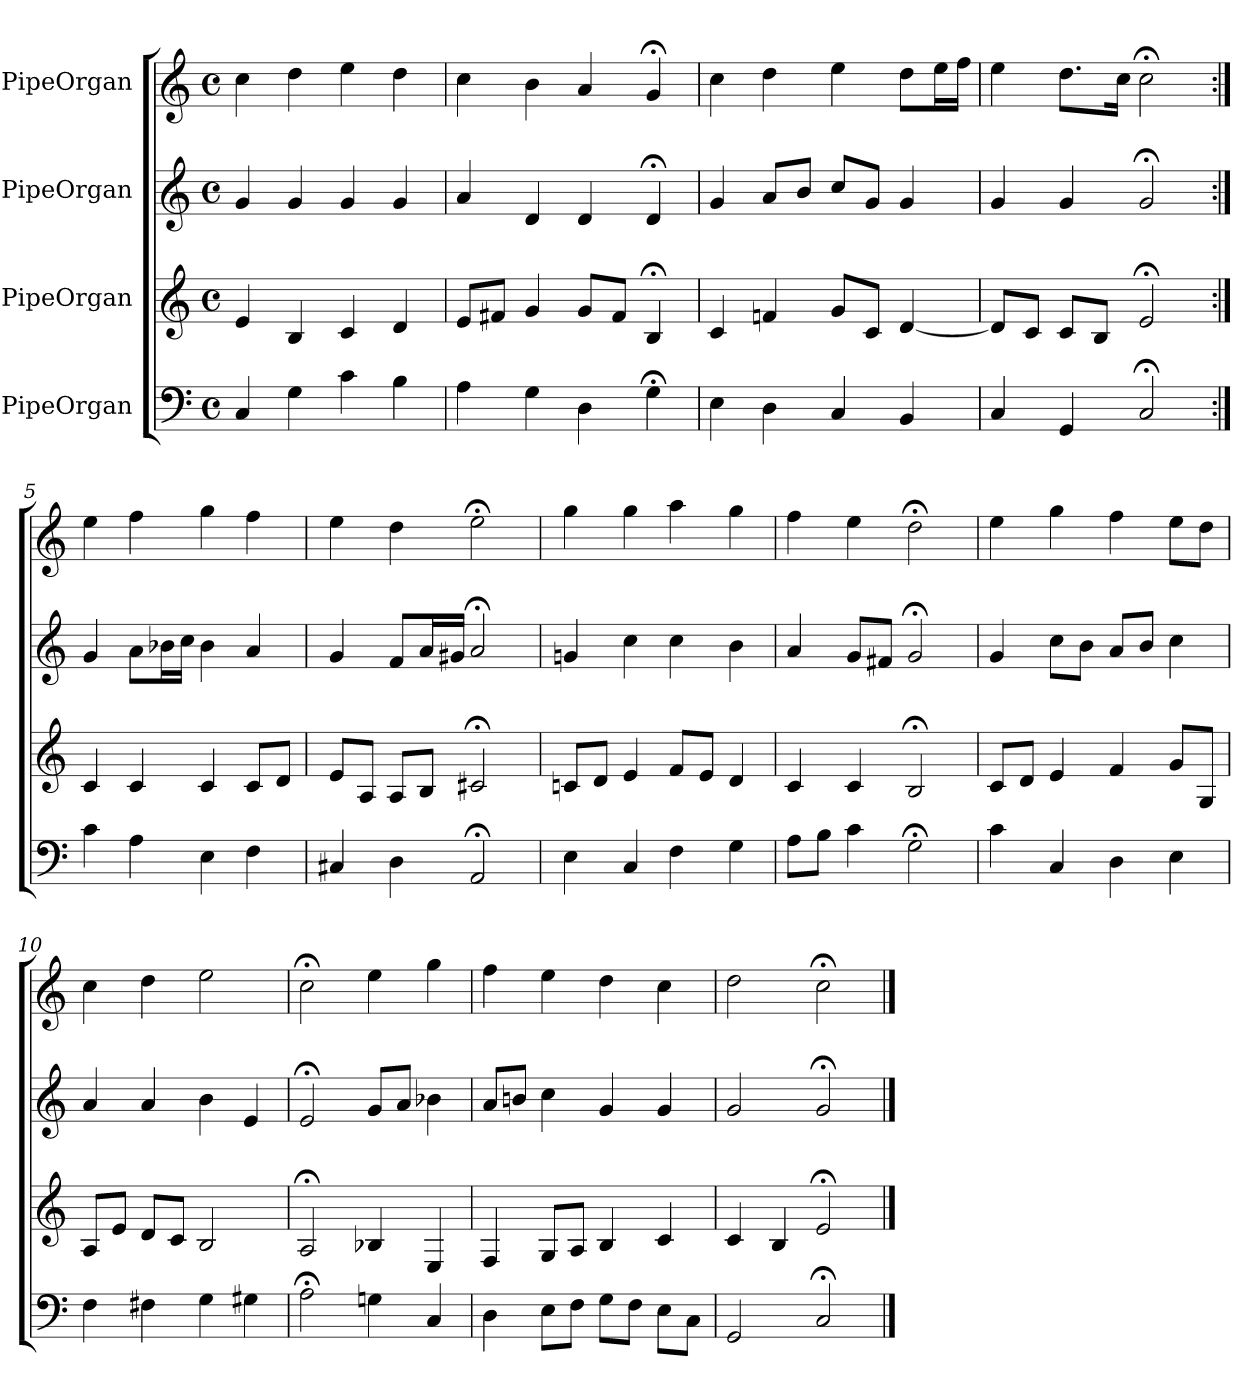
**kern	**kern	**kern	**kern
*part4	*part3	*part2	*part1
*staff4	*staff3	*staff2	*staff1
*I"PipeOrgan	*I"PipeOrgan	*I"PipeOrgan	*I"PipeOrgan
*k[]	*k[]	*k[]	*k[]
*C:	*C:	*C:	*C:
*M4/4	*M4/4	*M4/4	*M4/4
*met(c)	*met(c)	*met(c)	*met(c)
*MM60	*MM60	*MM60	*MM60
=1	=1	=1	=1
4C	4e	4g	4cc
4G	4B	4g	4dd
4c	4c	4g	4ee
4B	4d	4g	4dd
=2	=2	=2	=2
4A	8eL	4a	4cc
.	8f#XJ	.	.
4G	4g	4d	4b
4D	8gL	4d	4a
.	8f#J	.	.
4G;<	4B;<	4d;<	4g;<
=3	=3	=3	=3
4E	4c	4g	4cc
4D	4fn	8aL	4dd
.	.	8bJ	.
4C	8gL	8ccL	4ee
.	8cJ	8gJ	.
4BB	[4d	4g	8ddL
.	.	.	16eeL
.	.	.	16ffJJ
=4	=4	=4	=4
4C	8dL]	4g	4ee
.	8cJ	.	.
4GG	8cL	4g	8.ddL
.	8BJ	.	.
.	.	.	16ccJk
2C;<	2e;<	2g;<	2cc;<
=5:|!	=5:|!	=5:|!	=5:|!
4c	4c	4g	4ee
4A	4c	8aL	4ff
.	.	16b-XL	.
.	.	16ccJJ	.
4E	4c	4b-	4gg
4F	8cL	4a	4ff
.	8dJ	.	.
=6	=6	=6	=6
4C#X	8eL	4g	4ee
.	8AJ	.	.
4D	8AL	8fL	4dd
.	8BJ	16aL	.
.	.	16g#XJJ	.
2AA;<	2c#X;<	2a;<	2ee;<
=7	=7	=7	=7
4E	8cnL	4gn	4gg
.	8dJ	.	.
4C	4e	4cc	4gg
4F	8fL	4cc	4aa
.	8eJ	.	.
4G	4d	4b	4gg
=8	=8	=8	=8
8AL	4c	4a	4ff
8BJ	.	.	.
4c	4c	8gL	4ee
.	.	8f#XJ	.
2G;<	2B;<	2g;<	2dd;<
=9	=9	=9	=9
4c	8cL	4g	4ee
.	8dJ	.	.
4C	4e	8ccL	4gg
.	.	8bJ	.
4D	4f	8aL	4ff
.	.	8bJ	.
4E	8gL	4cc	8eeL
.	8GJ	.	8ddJ
=10	=10	=10	=10
4F	8AL	4a	4cc
.	8eJ	.	.
4F#X	8dL	4a	4dd
.	8cJ	.	.
4G	2B	4b	2ee
4G#X	.	4e	.
=11	=11	=11	=11
2A;<	2A;<	2e;<	2cc;<
4Gn	4B-X	8gL	4ee
.	.	8aJ	.
4C	4E	4b-X	4gg
=12	=12	=12	=12
4D	4F	8aL	4ff
.	.	8bnJ	.
8EL	8GL	4cc	4ee
8FJ	8AJ	.	.
8GL	4B	4g	4dd
8FJ	.	.	.
8EL	4c	4g	4cc
8CJ	.	.	.
=13	=13	=13	=13
2GG	4c	2g	2dd
.	4B	.	.
2C;<	2e;<	2g;<	2cc;<
==	==	==	==
*-	*-	*-	*-
